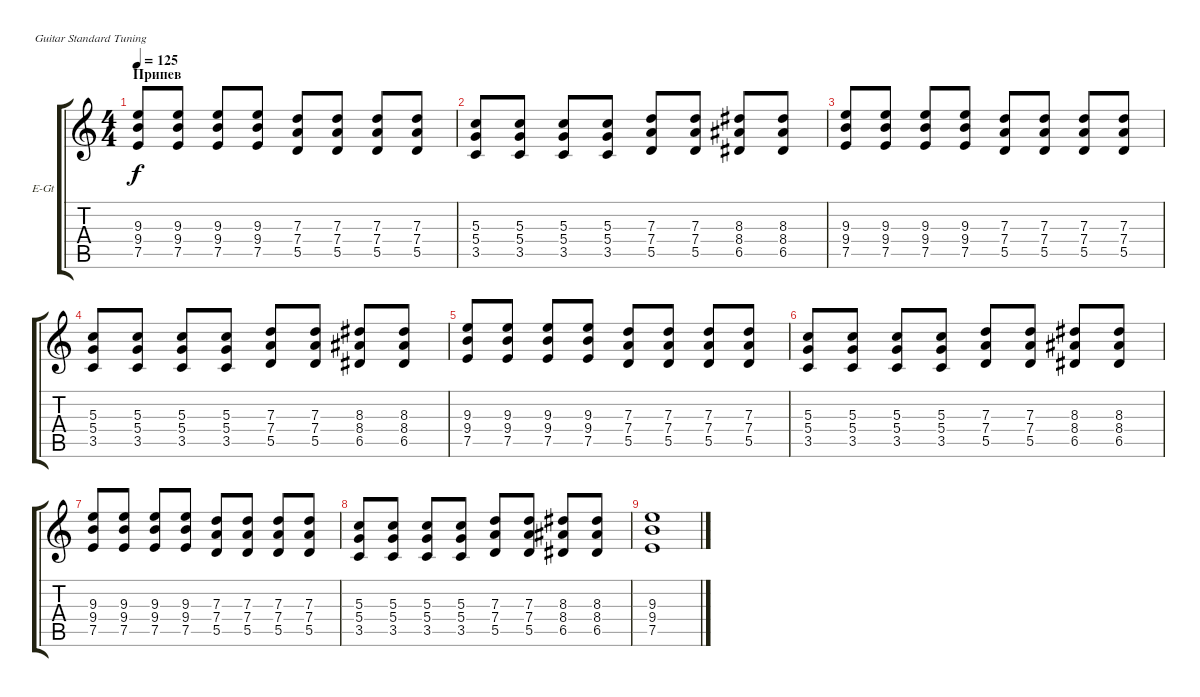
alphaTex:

\defaultSystemsLayout 4
\bracketExtendMode groupsimilarinstruments
\firstSystemTrackNameOrientation horizontal
\otherSystemsTrackNameOrientation horizontal
\track ("Electric Guitar (Drive)" "E-Gt") {instrument overdrivenguitar}
\staff {score tabs}
\tuning (E4 B3 G3 D3 A2 E2)
\ts (4 4)
\section ("" "Припев")
\tempo 125
\clef g2
\ks c
(9.3 9.4 7.5).8{dy f} (9.3 9.4 7.5).8 (9.3 9.4 7.5).8 (9.3 9.4 7.5).8 (7.3 7.4 5.5).8 (7.3 7.4 5.5).8 (7.3 7.4 5.5).8 (7.3 7.4 5.5).8 |
(5.3 5.4 3.5).8 (5.3 5.4 3.5).8 (5.3 5.4 3.5).8 (5.3 5.4 3.5).8 (7.3 7.4 5.5).8 (7.3 7.4 5.5).8 (8.3 8.4 6.5).8 (8.3 8.4 6.5).8 |
(9.3 9.4 7.5).8 (9.3 9.4 7.5).8 (9.3 9.4 7.5).8 (9.3 9.4 7.5).8 (7.3 7.4 5.5).8 (7.3 7.4 5.5).8 (7.3 7.4 5.5).8 (7.3 7.4 5.5).8 |
(5.3 5.4 3.5).8 (5.3 5.4 3.5).8 (5.3 5.4 3.5).8 (5.3 5.4 3.5).8 (7.3 7.4 5.5).8 (7.3 7.4 5.5).8 (8.3 8.4 6.5).8 (8.3 8.4 6.5).8 |
(9.3 9.4 7.5).8 (9.3 9.4 7.5).8 (9.3 9.4 7.5).8 (9.3 9.4 7.5).8 (7.3 7.4 5.5).8 (7.3 7.4 5.5).8 (7.3 7.4 5.5).8 (7.3 7.4 5.5).8 |
(5.3 5.4 3.5).8 (5.3 5.4 3.5).8 (5.3 5.4 3.5).8 (5.3 5.4 3.5).8 (7.3 7.4 5.5).8 (7.3 7.4 5.5).8 (8.3 8.4 6.5).8 (8.3 8.4 6.5).8 |
(9.3 9.4 7.5).8 (9.3 9.4 7.5).8 (9.3 9.4 7.5).8 (9.3 9.4 7.5).8 (7.3 7.4 5.5).8 (7.3 7.4 5.5).8 (7.3 7.4 5.5).8 (7.3 7.4 5.5).8 |
(5.3 5.4 3.5).8 (5.3 5.4 3.5).8 (5.3 5.4 3.5).8 (5.3 5.4 3.5).8 (7.3 7.4 5.5).8 (7.3 7.4 5.5).8 (8.3 8.4 6.5).8 (8.3 8.4 6.5).8 |
(9.3 9.4 7.5).1
